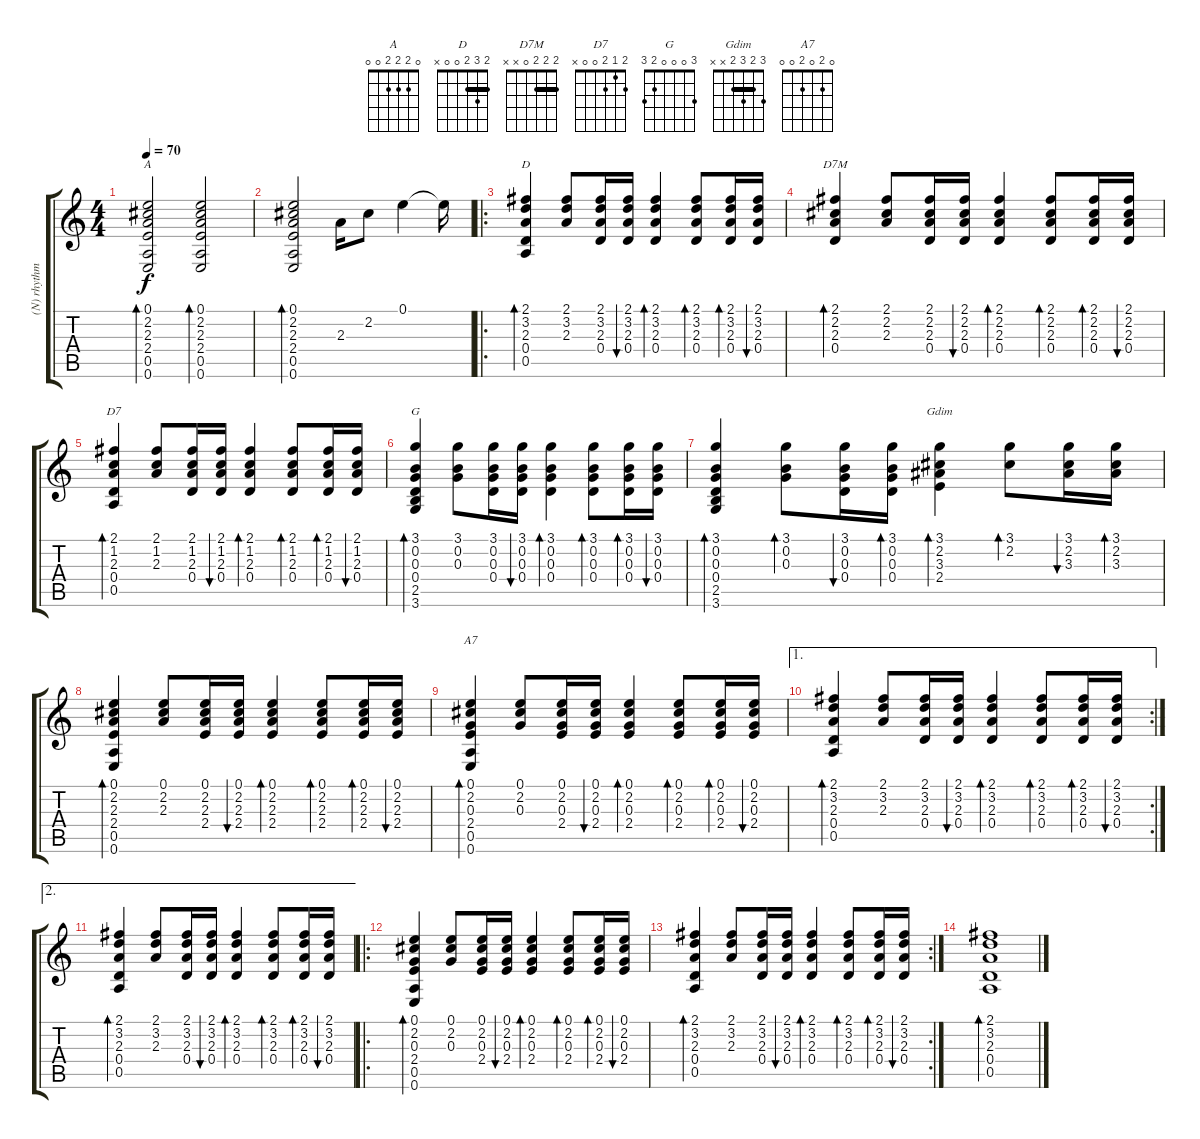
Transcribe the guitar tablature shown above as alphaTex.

\track ("(N) rhythm guitar " "(N) rhythm") {instrument electricguitarjazz}
\staff {score tabs}
\tuning (E4 B3 G3 D3 A2 E2) {hide}
\chord ("A" 0 2 2 2 0 0)
\chord ("D" 2 3 2 0 0 x) {barre 2}
\chord ("D7M" 2 2 2 0 x x) {barre 2}
\chord ("D7" 2 1 2 0 0 x)
\chord ("G" 3 0 0 0 2 3)
\chord ("Gdim" 3 2 3 2 x x) {barre 2}
\chord ("A7" 0 2 0 2 0 0)
\ts (4 4)
\tempo 70
\clef g2
\ks c
(0.1 2.2 2.3 2.4 0.5 0.6).2{bd 60 ch "A" dy f} (0.1 2.2 2.3 2.4 0.5 0.6).2{bd 60} |
(0.1 2.2 2.3 2.4 0.5 0.6).2{bd 60} 2.3.16 2.2.8 0.1.4 0.1{t}.16 |
\ro
(2.1 3.2 2.3 0.4 0.5).4{bd 60 ch "D"} (2.1 3.2 2.3).8 (2.1 3.2 2.3 0.4).16 (2.1 3.2 2.3 0.4).16{bu 60} (2.1 3.2 2.3 0.4).4{bd 60} (2.1 3.2 2.3 0.4).8{bd 60} (2.1 3.2 2.3 0.4).16{bd 60} (2.1 3.2 2.3 0.4).16{bu 60} |
(2.1 2.2 2.3 0.4).4{bd 60 ch "D7M"} (2.1 2.2 2.3).8 (2.1 2.2 2.3 0.4).16 (2.1 2.2 2.3 0.4).16{bu 60} (2.1 2.2 2.3 0.4).4{bd 60} (2.1 2.2 2.3 0.4).8{bd 60} (2.1 2.2 2.3 0.4).16{bd 60} (2.1 2.2 2.3 0.4).16{bu 60} |
(2.1 1.2 2.3 0.4 0.5).4{bd 60 ch "D7"} (2.1 1.2 2.3).8 (2.1 1.2 2.3 0.4).16 (2.1 1.2 2.3 0.4).16{bu 60} (2.1 1.2 2.3 0.4).4{bd 60} (2.1 1.2 2.3 0.4).8{bd 60} (2.1 1.2 2.3 0.4).16{bd 60} (2.1 1.2 2.3 0.4).16{bu 60} |
(3.1 0.2 0.3 0.4 2.5 3.6).4{bd 60 ch "G"} (3.1 0.2 0.3).8 (3.1 0.2 0.3 0.4).16 (3.1 0.2 0.3 0.4).16{bu 60} (3.1 0.2 0.3 0.4).4{bd 60} (3.1 0.2 0.3 0.4).8{bd 60} (3.1 0.2 0.3 0.4).16{bd 60} (3.1 0.2 0.3 0.4).16{bu 60} |
(3.1 0.2 0.3 0.4 2.5 3.6).4{bd 60} (3.1 0.2 0.3).8{bd 60} (3.1 0.2 0.3 0.4).16{bu 60} (3.1 0.2 0.3 0.4).16{bd 60} (3.1 2.2 3.3 2.4).4{bd 120 ch "Gdim"} (3.1 2.2).8{bd 120} (3.1 2.2 3.3).16{bu 120} (3.1 2.2 3.3).16{bd 120} |
(0.1 2.2 2.3 2.4 0.5 0.6).4{bd 60} (0.1 2.2 2.3).8 (0.1 2.2 2.3 2.4).16 (0.1 2.2 2.3 2.4).16{bu 60} (0.1 2.2 2.3 2.4).4{bd 60} (0.1 2.2 2.3 2.4).8{bd 60} (0.1 2.2 2.3 2.4).16{bd 60} (0.1 2.2 2.3 2.4).16{bu 60} |
(0.1 2.2 0.3 2.4 0.5 0.6).4{bd 60 ch "A7"} (0.1 2.2 0.3).8 (0.1 2.2 0.3 2.4).16 (0.1 2.2 0.3 2.4).16{bu 60} (0.1 2.2 0.3 2.4).4{bd 60} (0.1 2.2 0.3 2.4).8{bd 60} (0.1 2.2 0.3 2.4).16{bd 60} (0.1 2.2 0.3 2.4).16{bu 60} |
\ae 1
\rc 2
(2.1 3.2 2.3 0.4 0.5).4{bd 60} (2.1 3.2 2.3).8 (2.1 3.2 2.3 0.4).16 (2.1 3.2 2.3 0.4).16{bu 60} (2.1 3.2 2.3 0.4).4{bd 60} (2.1 3.2 2.3 0.4).8{bd 60} (2.1 3.2 2.3 0.4).16{bd 60} (2.1 3.2 2.3 0.4).16{bu 60} |
\ae 2
(2.1 3.2 2.3 0.4 0.5).4{bd 60} (2.1 3.2 2.3).8 (2.1 3.2 2.3 0.4).16 (2.1 3.2 2.3 0.4).16{bu 60} (2.1 3.2 2.3 0.4).4{bd 60} (2.1 3.2 2.3 0.4).8{bd 60} (2.1 3.2 2.3 0.4).16{bd 60} (2.1 3.2 2.3 0.4).16{bu 60} |
\ro
(0.1 2.2 0.3 2.4 0.5 0.6).4{bd 60} (0.1 2.2 0.3).8 (0.1 2.2 0.3 2.4).16 (0.1 2.2 0.3 2.4).16{bu 60} (0.1 2.2 0.3 2.4).4{bd 60} (0.1 2.2 0.3 2.4).8{bd 60} (0.1 2.2 0.3 2.4).16{bd 60} (0.1 2.2 0.3 2.4).16{bu 60} |
\rc 2
(2.1 3.2 2.3 0.4 0.5).4{bd 60} (2.1 3.2 2.3).8 (2.1 3.2 2.3 0.4).16 (2.1 3.2 2.3 0.4).16{bu 60} (2.1 3.2 2.3 0.4).4{bd 60} (2.1 3.2 2.3 0.4).8{bd 60} (2.1 3.2 2.3 0.4).16{bd 60} (2.1 3.2 2.3 0.4).16{bu 60} |
(2.1 3.2 2.3 0.4 0.5).1{bd 60}
